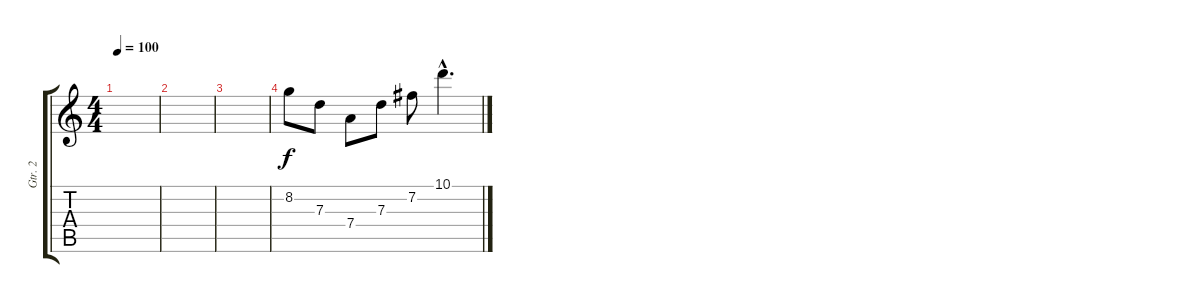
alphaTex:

\track ("Gtr. 2" "Gtr. 2") {instrument acousticguitarsteel}
\staff {score tabs}
\tuning (E4 B3 G3 D3 A2 E2) {hide}
\ts (4 4)
\tempo 100
\clef g2
\ks c
|
|
|
8.2.8 7.3.8 7.4.8 7.3.8 7.2.8 10.1{hac}.4{d}
